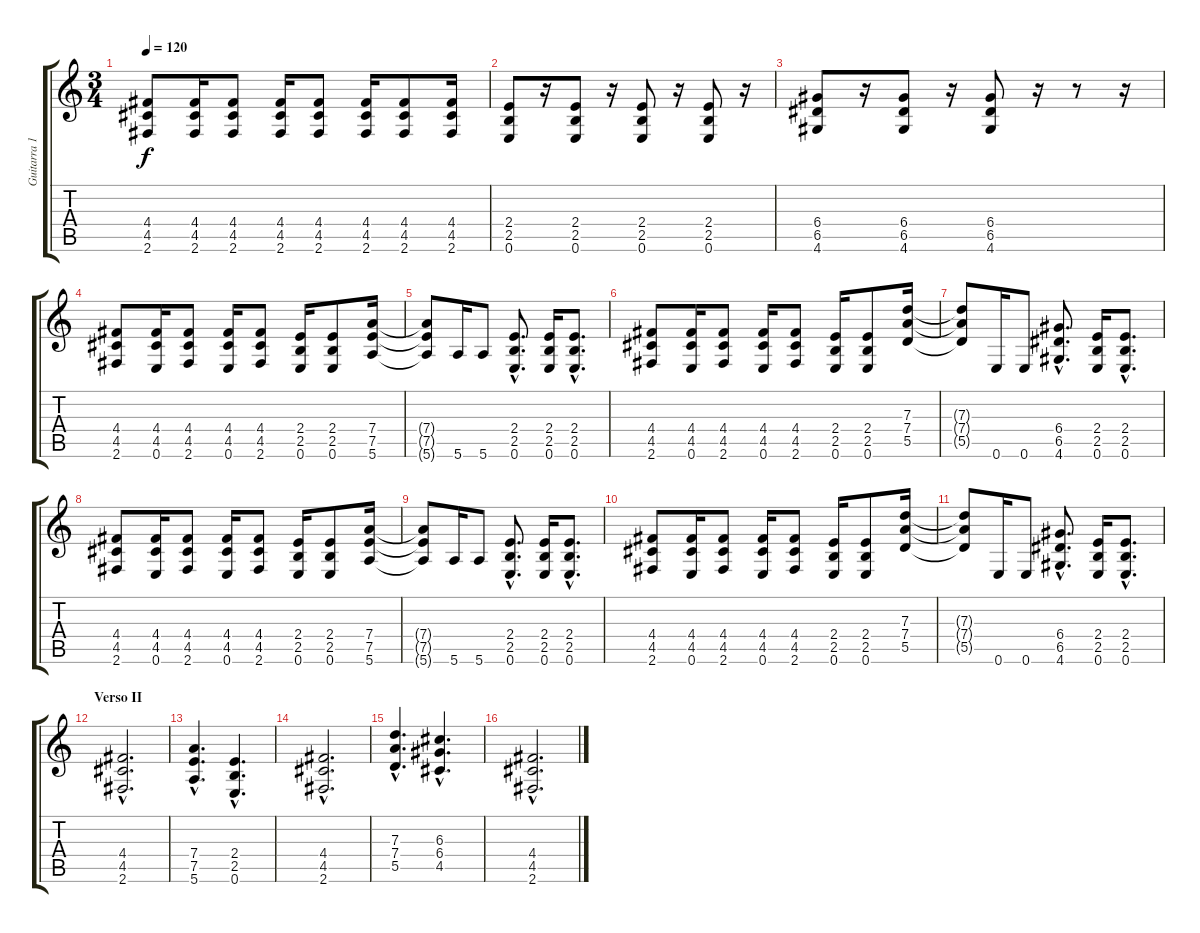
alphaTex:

\track ("Guitarra 1 - Mathias" "Guitarra 1") {instrument overdrivenguitar}
\staff {score tabs}
\tuning (E4 B3 G3 D3 A2 E2) {hide}
\ts (3 4)
\tempo 120
\clef g2
\ks c
(4.4{t} 4.5{t} 2.6{t}).8{dy f} (4.4 4.5 2.6).16 (4.4 4.5 2.6).8 (4.4 4.5 2.6).16 (4.4 4.5 2.6).8 (4.4 4.5 2.6).16 (4.4 4.5 2.6).8 (4.4 4.5 2.6).16 |
(2.4 2.5 0.6).8{volume 11} r.16 (2.4 2.5 0.6).8 r.16 (2.4 2.5 0.6).8 r.16 (2.4 2.5 0.6).8 r.16 |
(6.4 6.5 4.6).8 r.16 (6.4 6.5 4.6).8 r.16 (6.4 6.5 4.6).8 r.16 r.8 r.16 |
(4.4 4.5 2.6).8 (4.4 4.5 0.6).16 (4.4 4.5 2.6).8 (4.4 4.5 0.6).16 (4.4 4.5 2.6).8 (2.4 2.5 0.6).16 (2.4 2.5 0.6).8 (7.4 7.5 5.6).16 |
(7.4{t} 7.5{t} 5.6{t}).8 5.6.16 5.6.8 (2.4{hac} 2.5{hac} 0.6{hac}).8{d} (2.4 2.5 0.6).16 (2.4{hac} 2.5{hac} 0.6{hac}).8{d} |
(4.4 4.5 2.6).8 (4.4 4.5 0.6).16 (4.4 4.5 2.6).8 (4.4 4.5 0.6).16 (4.4 4.5 2.6).8 (2.4 2.5 0.6).16 (2.4 2.5 0.6).8 (7.3 7.4 5.5).16 |
(7.3{t} 7.4{t} 5.5{t}).8 0.6.16 0.6.8 (6.4{hac} 6.5{hac} 4.6{hac}).8{d} (2.4 2.5 0.6).16 (2.4{hac} 2.5{hac} 0.6{hac}).8{d} |
(4.4 4.5 2.6).8 (4.4 4.5 0.6).16 (4.4 4.5 2.6).8 (4.4 4.5 0.6).16 (4.4 4.5 2.6).8 (2.4 2.5 0.6).16 (2.4 2.5 0.6).8 (7.4 7.5 5.6).16 |
(7.4{t} 7.5{t} 5.6{t}).8 5.6.16 5.6.8 (2.4{hac} 2.5{hac} 0.6{hac}).8{d} (2.4 2.5 0.6).16 (2.4{hac} 2.5{hac} 0.6{hac}).8{d} |
(4.4 4.5 2.6).8 (4.4 4.5 0.6).16 (4.4 4.5 2.6).8 (4.4 4.5 0.6).16 (4.4 4.5 2.6).8 (2.4 2.5 0.6).16 (2.4 2.5 0.6).8 (7.3 7.4 5.5).16 |
(7.3{t} 7.4{t} 5.5{t}).8 0.6.16 0.6.8 (6.4{hac} 6.5{hac} 4.6{hac}).8{d} (2.4 2.5 0.6).16 (2.4{hac} 2.5{hac} 0.6{hac}).8{d} |
\section ("" "Verso II")
(4.4{hac} 4.5{hac} 2.6{hac}).2{d} |
(7.4{hac} 7.5{hac} 5.6{hac}).4{d} (2.4{hac} 2.5{hac} 0.6{hac}).4{d} |
(4.4{hac} 4.5{hac} 2.6{hac}).2{d} |
(7.3{hac} 7.4{hac} 5.5{hac}).4{d} (6.3{hac} 6.4{hac} 4.5{hac}).4{d} |
(4.4{hac} 4.5{hac} 2.6{hac}).2{d}
